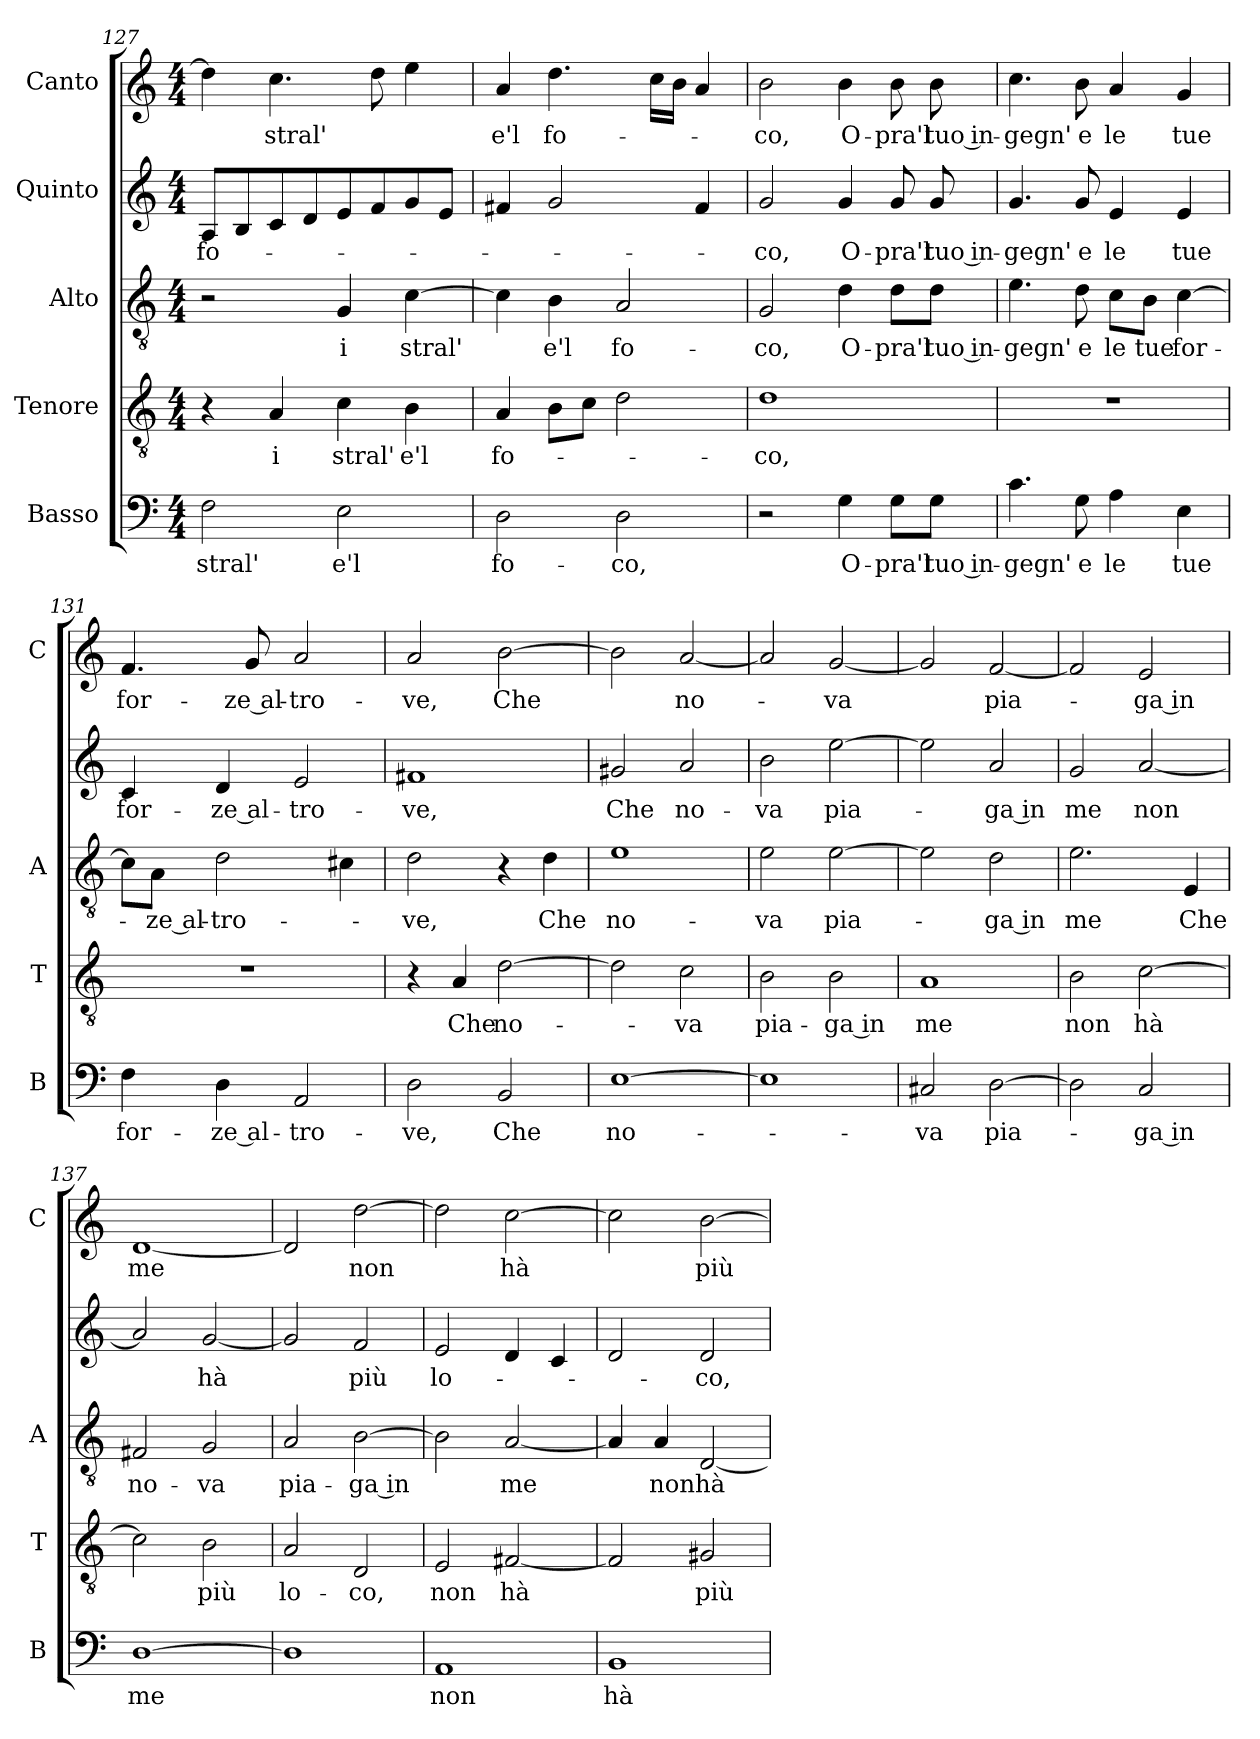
**kern	**text	**kern	**text	**kern	**text	**kern	**text	**kern	**text
*part5	*part5	*part4	*part4	*part3	*part3	*part2	*part2	*part1	*part1
*staff5	*staff5	*staff4	*staff4	*staff3	*staff3	*staff2	*staff2	*staff1	*staff1
*I"Basso	*	*I"Tenore	*	*I"Alto	*	*I"Quinto	*	*I"Canto	*
*I'B	*	*I'T	*	*I'A	*	*	*	*I'C	*
*clefF4	*	*clefGv2	*	*clefGv2	*	*clefG2	*	*clefG2	*
*k[]	*	*k[]	*	*k[]	*	*k[]	*	*k[]	*
*C:	*	*C:	*	*C:	*	*C:	*	*C:	*
*M4/4	*	*M4/4	*	*M4/4	*	*M4/4	*	*M4/4	*
=127	=127	=127	=127	=127	=127	=127	=127	=127	=127
!	!LO:LY:b	!	!	!	!	!	!LO:LY:b	!	!
2F\	stral'	4r	.	2r	.	8A/L	fo-	4dd\]	.
.	.	.	.	.	.	8B/	.	.	.
!	!	!	!LO:LY:b	!	!	!	!	!	!LO:LY:b
.	.	4A/	i	.	.	8c/	.	4.cc\	stral'
.	.	.	.	.	.	8d/	.	.	.
!	!LO:LY:b	!	!LO:LY:b	!	!LO:LY:b	!	!	!	!
2E\	e'l	4c\	stral'	4G/	i	8e/	.	.	.
.	.	.	.	.	.	8f/	.	8dd\	.
!	!	!	!LO:LY:b	!	!LO:LY:b	!	!	!	!
.	.	4B\	e'l	[4c\	stral'	8g/	.	4ee\	.
.	.	.	.	.	.	8e/J	.	.	.
=128	=128	=128	=128	=128	=128	=128	=128	=128	=128
!	!LO:LY:b	!	!LO:LY:b	!	!	!	!	!	!LO:LY:b
2D\	fo-	4A/	fo-	4c\]	.	4f#X/	.	4a/	e'l
!	!	!	!	!	!LO:LY:b	!	!	!	!LO:LY:b
.	.	8B\L	.	4B\	e'l	2g/	.	4.dd\	fo-
.	.	8c\J	.	.	.	.	.	.	.
!	!LO:LY:b	!	!	!	!LO:LY:b	!	!	!	!
2D\	-co,	2d\	.	2A/	fo-	.	.	.	.
.	.	.	.	.	.	.	.	16cc\LL	.
.	.	.	.	.	.	.	.	16b\JJ	.
.	.	.	.	.	.	4f#/	.	4a/	.
=129	=129	=129	=129	=129	=129	=129	=129	=129	=129
!	!	!	!LO:LY:b	!	!LO:LY:b	!	!LO:LY:b	!	!LO:LY:b
2r	.	1d	-co,	2G/	-co,	2g/	-co,	2b\	-co,
!	!LO:LY:b	!	!	!	!LO:LY:b	!	!LO:LY:b	!	!LO:LY:b
4G\	O-	.	.	4d\	O-	4g/	O-	4b\	O-
!	!LO:LY:b	!	!	!	!LO:LY:b	!	!LO:LY:b	!	!LO:LY:b
8G\L	-pra'l	.	.	8d\L	-pra'l	8g/	-pra'l	8b\	-pra'l
!	!LO:LY:b	!	!	!	!LO:LY:b	!	!LO:LY:b	!	!LO:LY:b
8G\J	tuo in-	.	.	8d\J	tuo in-	8g/	tuo in-	8b\	tuo in-
!!LO:PB:g=z
=130	=130	=130	=130	=130	=130	=130	=130	=130	=130
!	!LO:LY:b	!	!	!	!LO:LY:b	!	!LO:LY:b	!	!LO:LY:b
4.c\	-gegn'	1r	.	4.e\	-gegn'	4.g/	-gegn'	4.cc\	-gegn'
!	!LO:LY:b	!	!	!	!LO:LY:b	!	!LO:LY:b	!	!LO:LY:b
8G\	e	.	.	8d\	e	8g/	e	8b\	e
!	!LO:LY:b	!	!	!	!LO:LY:b	!	!LO:LY:b	!	!LO:LY:b
4A\	le	.	.	8c\L	le	4e/	le	4a/	le
!	!	!	!	!	!LO:LY:b	!	!	!	!
.	.	.	.	8B\J	tue	.	.	.	.
!	!LO:LY:b	!	!	!	!LO:LY:b	!	!LO:LY:b	!	!LO:LY:b
4E\	tue	.	.	[4c\	for-	4e/	tue	4g/	tue
=131	=131	=131	=131	=131	=131	=131	=131	=131	=131
!	!LO:LY:b	!	!	!	!	!	!LO:LY:b	!	!LO:LY:b
4F\	for-	1r	.	8c\L]	.	4c/	for-	4.f/	for-
!	!	!	!	!	!LO:LY:b	!	!	!	!
.	.	.	.	8A\J	-ze al-	.	.	.	.
!	!LO:LY:b	!	!	!	!LO:LY:b	!	!LO:LY:b	!	!
4D\	-ze al-	.	.	2d\	-tro-	4d/	-ze al-	.	.
!	!	!	!	!	!	!	!	!	!LO:LY:b
.	.	.	.	.	.	.	.	8g/	-ze al-
!	!LO:LY:b	!	!	!	!	!	!LO:LY:b	!	!LO:LY:b
2AA/	-tro-	.	.	.	.	2e/	-tro-	2a/	-tro-
.	.	.	.	4c#X\	.	.	.	.	.
=132	=132	=132	=132	=132	=132	=132	=132	=132	=132
!	!LO:LY:b	!	!	!	!LO:LY:b	!	!LO:LY:b	!	!LO:LY:b
2D\	-ve,	4r	.	2d\	-ve,	1f#X	-ve,	2a/	-ve,
!	!	!	!LO:LY:b	!	!	!	!	!	!
.	.	4A/	Che	.	.	.	.	.	.
!	!LO:LY:b	!	!LO:LY:b	!	!	!	!	!	!LO:LY:b
2BB/	Che	[2d\	no-	4r	.	.	.	[2b\	Che
!	!	!	!	!	!LO:LY:b	!	!	!	!
.	.	.	.	4d\	Che	.	.	.	.
=133	=133	=133	=133	=133	=133	=133	=133	=133	=133
!	!LO:LY:b	!	!	!	!LO:LY:b	!	!LO:LY:b	!	!
[1E	no-	2d\]	.	1e	no-	2g#X/	Che	2b\]	.
!	!	!	!LO:LY:b	!	!	!	!LO:LY:b	!	!LO:LY:b
.	.	2c\	-va	.	.	2a/	no-	[2a/	no-
=134	=134	=134	=134	=134	=134	=134	=134	=134	=134
!	!	!	!LO:LY:b	!	!LO:LY:b	!	!LO:LY:b	!	!
1E]	.	2B\	pia-	2e\	-va	2b\	-va	2a/]	.
!	!	!	!LO:LY:b	!	!LO:LY:b	!	!LO:LY:b	!	!LO:LY:b
.	.	2B\	-ga in	[2e\	pia-	[2ee\	pia-	[2g/	-va
=135	=135	=135	=135	=135	=135	=135	=135	=135	=135
!	!LO:LY:b	!	!LO:LY:b	!	!	!	!	!	!
2C#X/	-va	1A	me	2e\]	.	2ee\]	.	2g/]	.
!	!LO:LY:b	!	!	!	!LO:LY:b	!	!LO:LY:b	!	!LO:LY:b
[2D\	pia-	.	.	2d\	-ga in	2a/	-ga in	[2f/	pia-
=136	=136	=136	=136	=136	=136	=136	=136	=136	=136
!	!	!	!LO:LY:b	!	!LO:LY:b	!	!LO:LY:b	!	!
2D\]	.	2B\	non	2.e\	me	2g/	me	2f/]	.
!	!LO:LY:b	!	!LO:LY:b	!	!	!	!LO:LY:b	!	!LO:LY:b
2C/	-ga in	[2c\	hà	.	.	[2a/	non	2e/	-ga in
!	!	!	!	!	!LO:LY:b	!	!	!	!
.	.	.	.	4E/	Che	.	.	.	.
=137	=137	=137	=137	=137	=137	=137	=137	=137	=137
!	!LO:LY:b	!	!	!	!LO:LY:b	!	!	!	!LO:LY:b
[1D	me	2c\]	.	2F#X/	no-	2a/]	.	[1d	me
!	!	!	!LO:LY:b	!	!LO:LY:b	!	!LO:LY:b	!	!
.	.	2B\	più	2G/	-va	[2g/	hà	.	.
!!LO:LB:g=z
=138	=138	=138	=138	=138	=138	=138	=138	=138	=138
!	!	!	!LO:LY:b	!	!LO:LY:b	!	!	!	!
1D]	.	2A/	lo-	2A/	pia-	2g/]	.	2d/]	.
!	!	!	!LO:LY:b	!	!LO:LY:b	!	!LO:LY:b	!	!LO:LY:b
.	.	2D/	-co,	[2B\	-ga in	2f/	più	[2dd\	non
=139	=139	=139	=139	=139	=139	=139	=139	=139	=139
!	!LO:LY:b	!	!LO:LY:b	!	!	!	!LO:LY:b	!	!
1AA	non	2E/	non	2B\]	.	2e/	lo-	2dd\]	.
!	!	!	!LO:LY:b	!	!LO:LY:b	!	!	!	!LO:LY:b
.	.	[2F#X/	hà	[2A/	me	4d/	.	[2cc\	hà
.	.	.	.	.	.	4c/	.	.	.
=140	=140	=140	=140	=140	=140	=140	=140	=140	=140
!	!LO:LY:b	!	!	!	!	!	!	!	!
1BB	hà	2F#/]	.	4A/]	.	2d/	.	2cc\]	.
!	!	!	!	!	!LO:LY:b	!	!	!	!
.	.	.	.	4A/	non	.	.	.	.
!	!	!	!LO:LY:b	!	!LO:LY:b	!	!LO:LY:b	!	!LO:LY:b
.	.	2G#X/	più	[2D/	hà	2d/	-co,	[2b\	più
=	=	=	=	=	=	=	=	=	=
*-	*-	*-	*-	*-	*-	*-	*-	*-	*-
